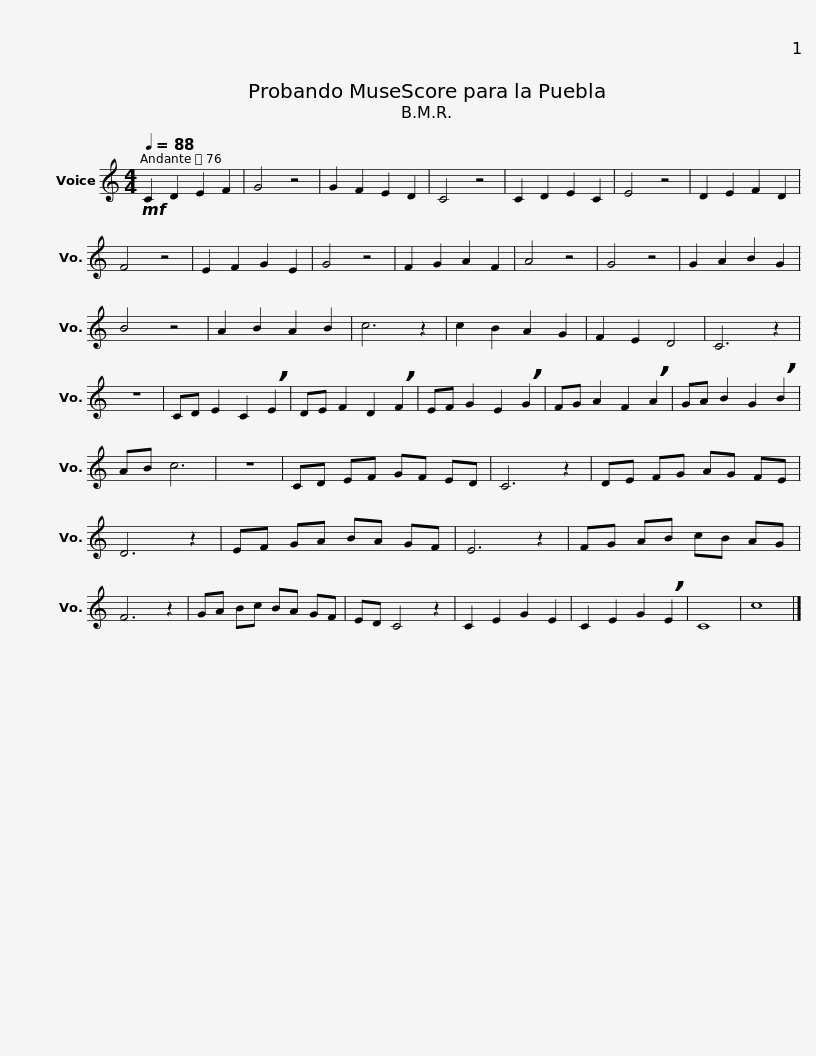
X:1
L:1/8
Q:1/4=88
M:4/4
I:linebreak $
K:C
V:1 treble
V:1
!mf! C2 D2 E2 F2 | G4 z4 | G2 F2 E2 D2 | C4 z4 | C2 D2 E2 C2 | %5
 E4 z4 | D2 E2 F2 D2 | F4 z4 |$ E2 F2 G2 E2 | G4 z4 | %10
 F2 G2 A2 F2 | A4 z4 | G4 z4 | G2 A2 B2 G2 | B4 z4 | %15
 A2 B2 A2 B2 | c6 z2 | c2 B2 A2 G2 |$ F2 E2 D4 | C6 z2 | %20
 z8 | CD E2 C2 !breath!E2 | DE F2 D2 !breath!F2 | EF G2 E2 !breath!G2 | FG A2 F2 !breath!A2 | %25
 GA B2 G2 !breath!B2 |$ AB c6 | z8 | CD EF GF ED | C6 z2 | %30
 DE FG AG FE | D6 z2 | EF GA BA GF | E6 z2 |$ FG AB cB AG | %35
 F6 z2 | GA Bc BA GF | ED C4 z2 | C2 E2 G2 E2 | C2 E2 G2 !breath!E2 | %40
 C8 | c8 |] %42
